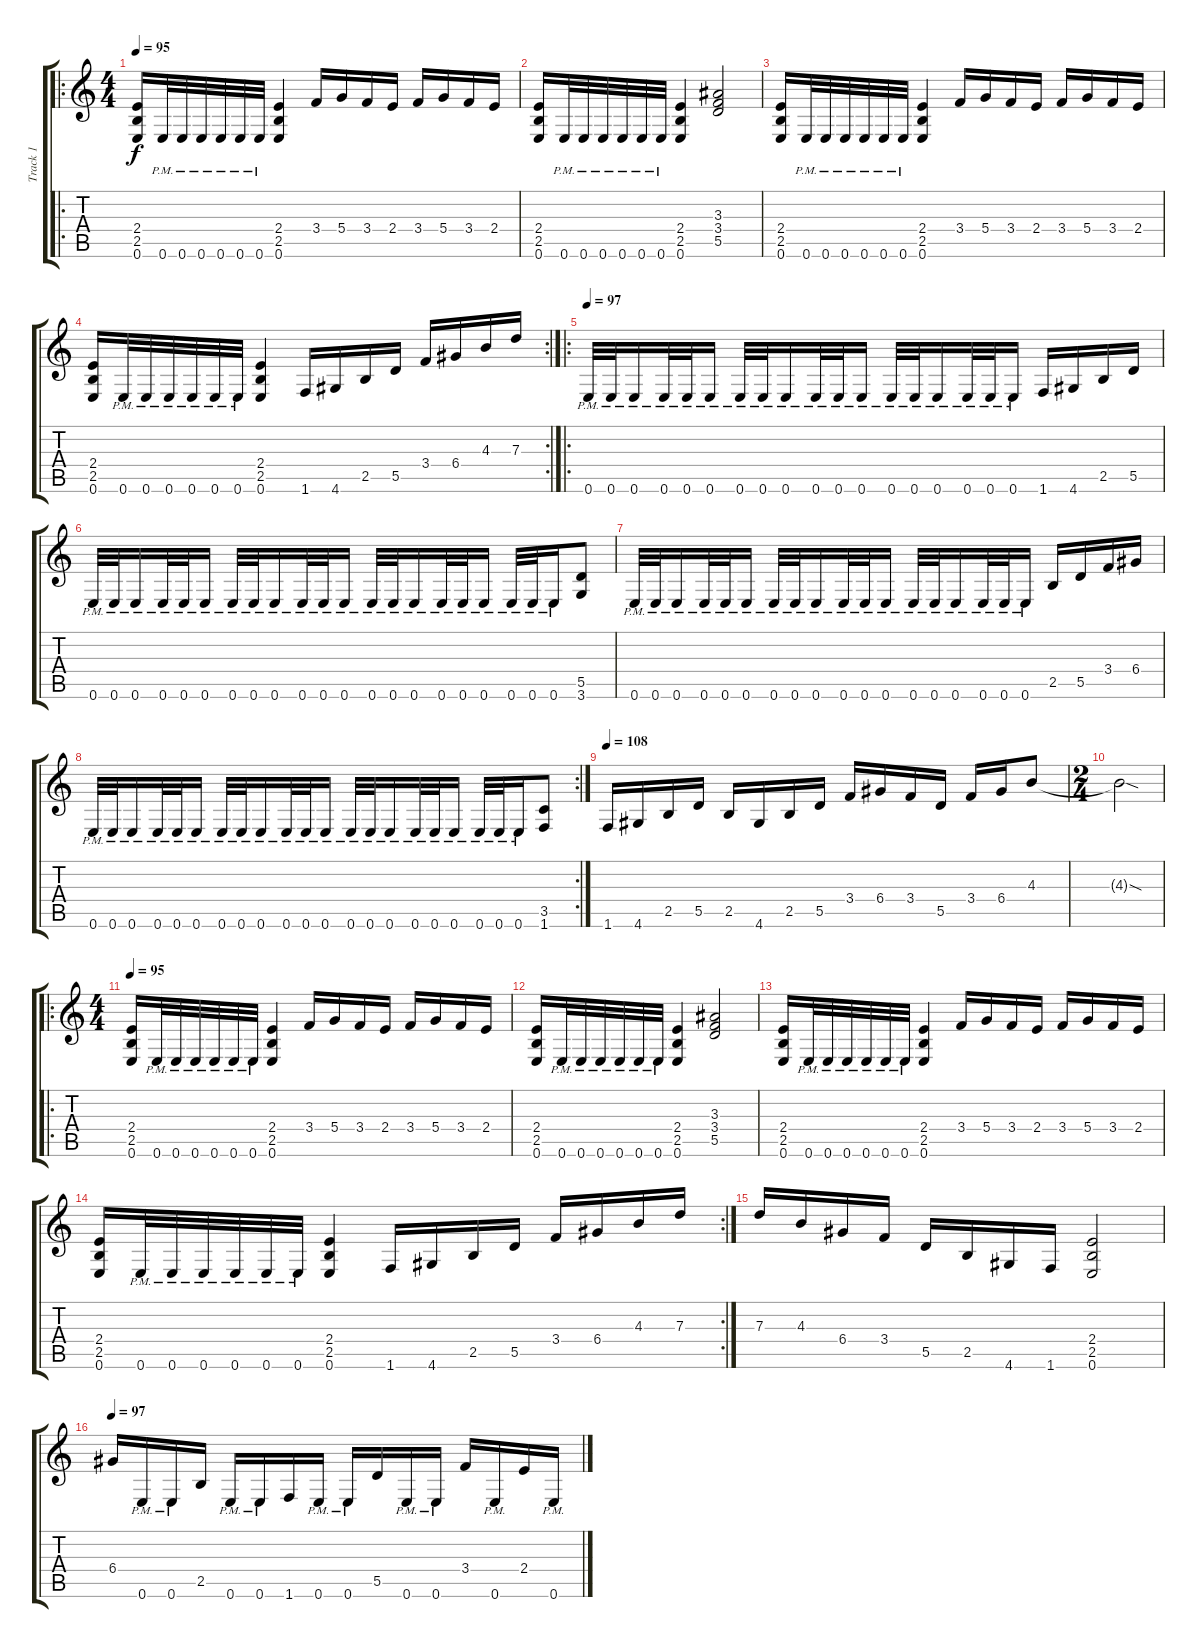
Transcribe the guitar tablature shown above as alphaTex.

\track ("Track 1" "Track 1") {instrument distortionguitar}
\staff {score tabs}
\tuning (E4 B3 G3 D3 A2 E2) {hide}
\ro
\ts (4 4)
\tempo 95
\clef g2
\ks c
(2.4 2.5 0.6).16{dy f} 0.6{pm}.32 0.6{pm}.32 0.6{pm}.32 0.6{pm}.32 0.6{pm}.32 0.6{pm}.32 (2.4 2.5 0.6).4 3.4.16 5.4.16 3.4.16 2.4.16 3.4.16 5.4.16 3.4.16 2.4.16 |
(2.4 2.5 0.6).16 0.6{pm}.32 0.6{pm}.32 0.6{pm}.32 0.6{pm}.32 0.6{pm}.32 0.6{pm}.32 (2.4 2.5 0.6).4 (3.3 3.4 5.5).2 |
(2.4 2.5 0.6).16 0.6{pm}.32 0.6{pm}.32 0.6{pm}.32 0.6{pm}.32 0.6{pm}.32 0.6{pm}.32 (2.4 2.5 0.6).4 3.4.16 5.4.16 3.4.16 2.4.16 3.4.16 5.4.16 3.4.16 2.4.16 |
\rc 2
(2.4 2.5 0.6).16 0.6{pm}.32 0.6{pm}.32 0.6{pm}.32 0.6{pm}.32 0.6{pm}.32 0.6{pm}.32 (2.4 2.5 0.6).4 1.6.16 4.6.16 2.5.16 5.5.16 3.4.16 6.4.16 4.3.16 7.3.16 |
\ro
\tempo 97
0.6{pm}.32 0.6{pm}.32 0.6{pm}.16 0.6{pm}.32 0.6{pm}.32 0.6{pm}.16 0.6{pm}.32 0.6{pm}.32 0.6{pm}.16 0.6{pm}.32 0.6{pm}.32 0.6{pm}.16 0.6{pm}.32 0.6{pm}.32 0.6{pm}.16 0.6{pm}.32 0.6{pm}.32 0.6{pm}.16 1.6.16 4.6.16 2.5.16 5.5.16 |
0.6{pm}.32 0.6{pm}.32 0.6{pm}.16 0.6{pm}.32 0.6{pm}.32 0.6{pm}.16 0.6{pm}.32 0.6{pm}.32 0.6{pm}.16 0.6{pm}.32 0.6{pm}.32 0.6{pm}.16 0.6{pm}.32 0.6{pm}.32 0.6{pm}.16 0.6{pm}.32 0.6{pm}.32 0.6{pm}.16 0.6{pm}.32 0.6{pm}.32 0.6{pm}.16 (5.5 3.6).8 |
0.6{pm}.32 0.6{pm}.32 0.6{pm}.16 0.6{pm}.32 0.6{pm}.32 0.6{pm}.16 0.6{pm}.32 0.6{pm}.32 0.6{pm}.16 0.6{pm}.32 0.6{pm}.32 0.6{pm}.16 0.6{pm}.32 0.6{pm}.32 0.6{pm}.16 0.6{pm}.32 0.6{pm}.32 0.6{pm}.16 2.5.16 5.5.16 3.4.16 6.4.16 |
\rc 2
0.6{pm}.32 0.6{pm}.32 0.6{pm}.16 0.6{pm}.32 0.6{pm}.32 0.6{pm}.16 0.6{pm}.32 0.6{pm}.32 0.6{pm}.16 0.6{pm}.32 0.6{pm}.32 0.6{pm}.16 0.6{pm}.32 0.6{pm}.32 0.6{pm}.16 0.6{pm}.32 0.6{pm}.32 0.6{pm}.16 0.6{pm}.32 0.6{pm}.32 0.6{pm}.16 (3.5 1.6).8 |
\tempo 108
1.6.16 4.6.16 2.5.16 5.5.16 2.5.16 4.6.16 2.5.16 5.5.16 3.4.16 6.4.16 3.4.16 5.5.16 3.4.16 6.4.16 4.3.8 |
\ts (2 4)
4.3{sod t}.2 |
\ro
\ts (4 4)
\tempo 95
(2.4 2.5 0.6).16 0.6{pm}.32 0.6{pm}.32 0.6{pm}.32 0.6{pm}.32 0.6{pm}.32 0.6{pm}.32 (2.4 2.5 0.6).4 3.4.16 5.4.16 3.4.16 2.4.16 3.4.16 5.4.16 3.4.16 2.4.16 |
(2.4 2.5 0.6).16 0.6{pm}.32 0.6{pm}.32 0.6{pm}.32 0.6{pm}.32 0.6{pm}.32 0.6{pm}.32 (2.4 2.5 0.6).4 (3.3 3.4 5.5).2 |
(2.4 2.5 0.6).16 0.6{pm}.32 0.6{pm}.32 0.6{pm}.32 0.6{pm}.32 0.6{pm}.32 0.6{pm}.32 (2.4 2.5 0.6).4 3.4.16 5.4.16 3.4.16 2.4.16 3.4.16 5.4.16 3.4.16 2.4.16 |
\rc 2
(2.4 2.5 0.6).16 0.6{pm}.32 0.6{pm}.32 0.6{pm}.32 0.6{pm}.32 0.6{pm}.32 0.6{pm}.32 (2.4 2.5 0.6).4 1.6.16 4.6.16 2.5.16 5.5.16 3.4.16 6.4.16 4.3.16 7.3.16 |
7.3.16 4.3.16 6.4.16 3.4.16 5.5.16 2.5.16 4.6.16 1.6.16 (2.4 2.5 0.6).2 |
\tempo 97
6.4.16 0.6{pm}.16 0.6{pm}.16 2.5.16 0.6{pm}.16 0.6{pm}.16 1.6.16 0.6{pm}.16 0.6{pm}.16 5.5.16 0.6{pm}.16 0.6{pm}.16 3.4.16 0.6{pm}.16 2.4.16 0.6{pm}.16
